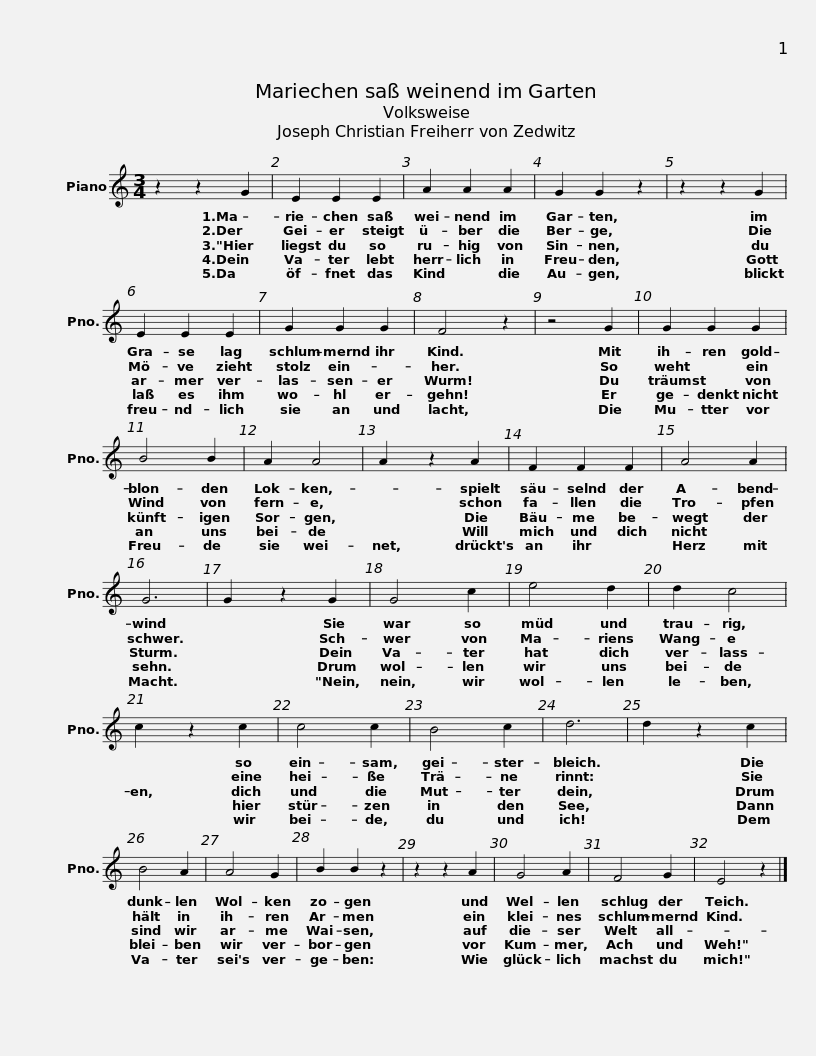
X:1
L:1/8
M:3/4
I:linebreak $
K:C
V:1 treble
V:1
 z2 z2 G2 | E2 E2 E2 | A2 A2 A2 | G2 G2 z2 | z2 z2 G2 | %5
 E2 E2 E2 |$ G2 G2 G2 | F4 z2 | z4 G2 | G2 G2 G2 | %10
 B4 B2 | A2 A4 | A2 z2 A2 |$ F2 F2 F2 | A4 A2 | %15
 G6 | G2 z2 G2 | G4 c2 | e4 d2 | d2 c4 | %20
 c2 z2 c2 |$ c4 c2 | B4 c2 | d6 | d2 z2 c2 | %25
 B4 A2 | A4 G2 | B2 B2 z2 | z2 z2 A2 | G4 A2 |$ %30
 F4 G2 | E4 z2 |] %32
